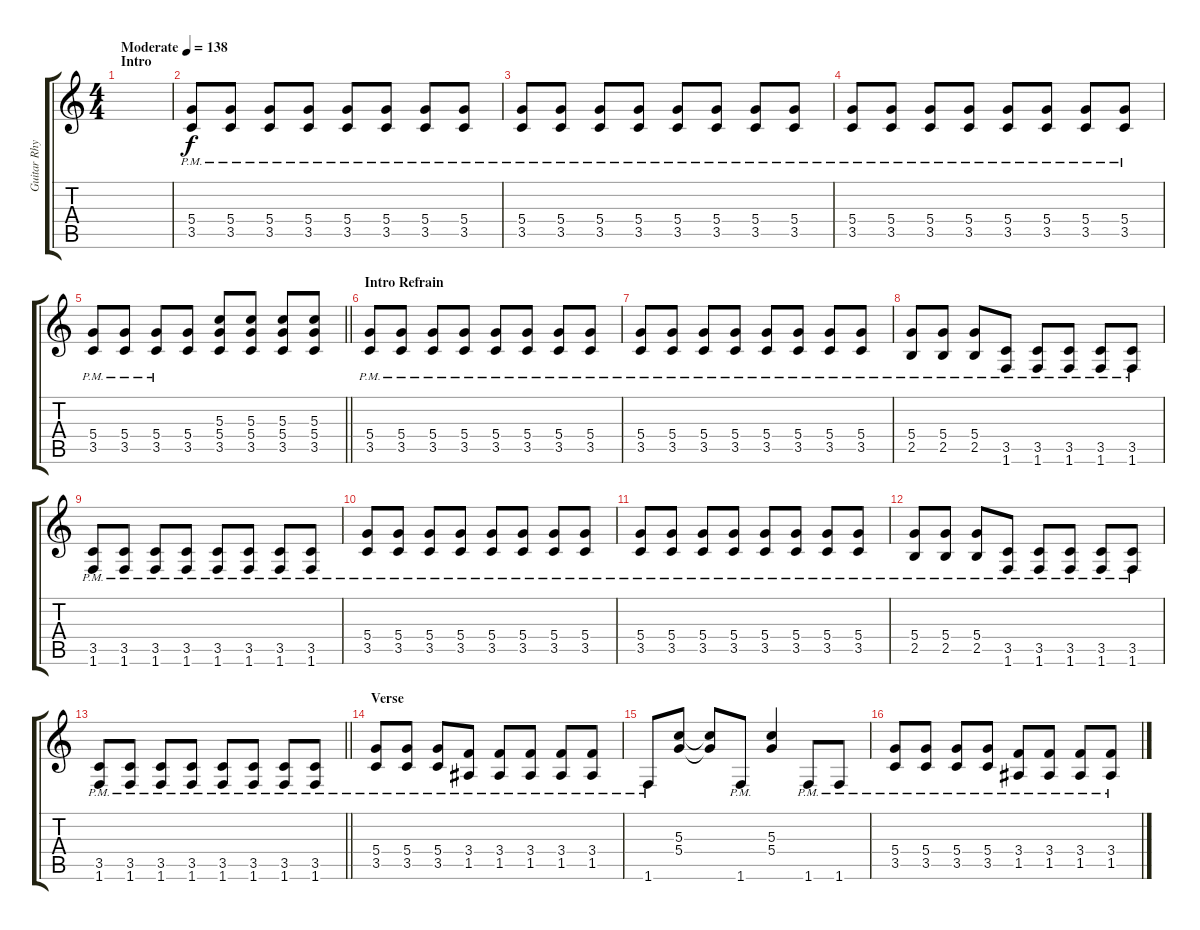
\track ("Guitar Rhythm" "Guitar Rhy") {instrument overdrivenguitar}
\staff {score tabs}
\tuning (E4 B3 G3 D3 A2 E2) {hide}
\ts (4 4)
\section ("" "Intro")
\tempo (138 "Moderate")
\clef g2
\ks c
|
(5.4{pm} 3.5{pm}).8 (5.4{pm} 3.5{pm}).8 (5.4{pm} 3.5{pm}).8 (5.4{pm} 3.5{pm}).8 (5.4{pm} 3.5{pm}).8 (5.4{pm} 3.5{pm}).8 (5.4{pm} 3.5{pm}).8 (5.4{pm} 3.5{pm}).8 |
(5.4{pm} 3.5{pm}).8 (5.4{pm} 3.5{pm}).8 (5.4{pm} 3.5{pm}).8 (5.4{pm} 3.5{pm}).8 (5.4{pm} 3.5{pm}).8 (5.4{pm} 3.5{pm}).8 (5.4{pm} 3.5{pm}).8 (5.4{pm} 3.5{pm}).8 |
(5.4{pm} 3.5{pm}).8 (5.4{pm} 3.5{pm}).8 (5.4{pm} 3.5{pm}).8 (5.4{pm} 3.5{pm}).8 (5.4{pm} 3.5{pm}).8 (5.4{pm} 3.5{pm}).8 (5.4{pm} 3.5{pm}).8 (5.4{pm} 3.5{pm}).8 |
\barLineRight lightlight
(5.4{pm} 3.5{pm}).8 (5.4{pm} 3.5{pm}).8 (5.4{pm} 3.5{pm}).8 (5.4 3.5).8 (5.3 5.4 3.5).8 (5.3 5.4 3.5).8 (5.3 5.4 3.5).8 (5.3 5.4 3.5).8 |
\section ("" "Intro Refrain")
(5.4{pm} 3.5{pm}).8 (5.4{pm} 3.5{pm}).8 (5.4{pm} 3.5{pm}).8 (5.4{pm} 3.5{pm}).8 (5.4{pm} 3.5{pm}).8 (5.4{pm} 3.5{pm}).8 (5.4{pm} 3.5{pm}).8 (5.4{pm} 3.5{pm}).8 |
(5.4{pm} 3.5{pm}).8 (5.4{pm} 3.5{pm}).8 (5.4{pm} 3.5{pm}).8 (5.4{pm} 3.5{pm}).8 (5.4{pm} 3.5{pm}).8 (5.4{pm} 3.5{pm}).8 (5.4{pm} 3.5{pm}).8 (5.4{pm} 3.5{pm}).8 |
(5.4{pm} 2.5{pm}).8 (5.4{pm} 2.5{pm}).8 (5.4{pm} 2.5{pm}).8 (3.5{pm} 1.6{pm}).8 (3.5{pm} 1.6{pm}).8 (3.5{pm} 1.6{pm}).8 (3.5{pm} 1.6{pm}).8 (3.5{pm} 1.6{pm}).8 |
(3.5{pm} 1.6{pm}).8 (3.5{pm} 1.6{pm}).8 (3.5{pm} 1.6{pm}).8 (3.5{pm} 1.6{pm}).8 (3.5{pm} 1.6{pm}).8 (3.5{pm} 1.6{pm}).8 (3.5{pm} 1.6{pm}).8 (3.5{pm} 1.6{pm}).8 |
(5.4{pm} 3.5{pm}).8 (5.4{pm} 3.5{pm}).8 (5.4{pm} 3.5{pm}).8 (5.4{pm} 3.5{pm}).8 (5.4{pm} 3.5{pm}).8 (5.4{pm} 3.5{pm}).8 (5.4{pm} 3.5{pm}).8 (5.4{pm} 3.5{pm}).8 |
(5.4{pm} 3.5{pm}).8 (5.4{pm} 3.5{pm}).8 (5.4{pm} 3.5{pm}).8 (5.4{pm} 3.5{pm}).8 (5.4{pm} 3.5{pm}).8 (5.4{pm} 3.5{pm}).8 (5.4{pm} 3.5{pm}).8 (5.4{pm} 3.5{pm}).8 |
(5.4{pm} 2.5{pm}).8 (5.4{pm} 2.5{pm}).8 (5.4{pm} 2.5{pm}).8 (3.5{pm} 1.6{pm}).8 (3.5{pm} 1.6{pm}).8 (3.5{pm} 1.6{pm}).8 (3.5{pm} 1.6{pm}).8 (3.5{pm} 1.6{pm}).8 |
\barLineRight lightlight
(3.5{pm} 1.6{pm}).8 (3.5{pm} 1.6{pm}).8 (3.5{pm} 1.6{pm}).8 (3.5{pm} 1.6{pm}).8 (3.5{pm} 1.6{pm}).8 (3.5{pm} 1.6{pm}).8 (3.5{pm} 1.6{pm}).8 (3.5{pm} 1.6{pm}).8 |
\section ("" "Verse")
(5.4{pm} 3.5{pm}).8 (5.4{pm} 3.5{pm}).8 (5.4{pm} 3.5{pm}).8 (3.4{pm} 1.5{pm}).8 (3.4{pm} 1.5{pm}).8 (3.4{pm} 1.5{pm}).8 (3.4{pm} 1.5{pm}).8 (3.4{pm} 1.5{pm}).8 |
1.6{pm}.8 (5.3 5.4).8 (5.3{t} 5.4{t}).8 1.6{pm}.8 (5.3 5.4).4 1.6{pm}.8 1.6{pm}.8 |
(5.4{pm} 3.5{pm}).8 (5.4{pm} 3.5{pm}).8 (5.4{pm} 3.5{pm}).8 (5.4{pm} 3.5{pm}).8 (3.4{pm} 1.5{pm}).8 (3.4{pm} 1.5{pm}).8 (3.4{pm} 1.5{pm}).8 (3.4{pm} 1.5{pm}).8
